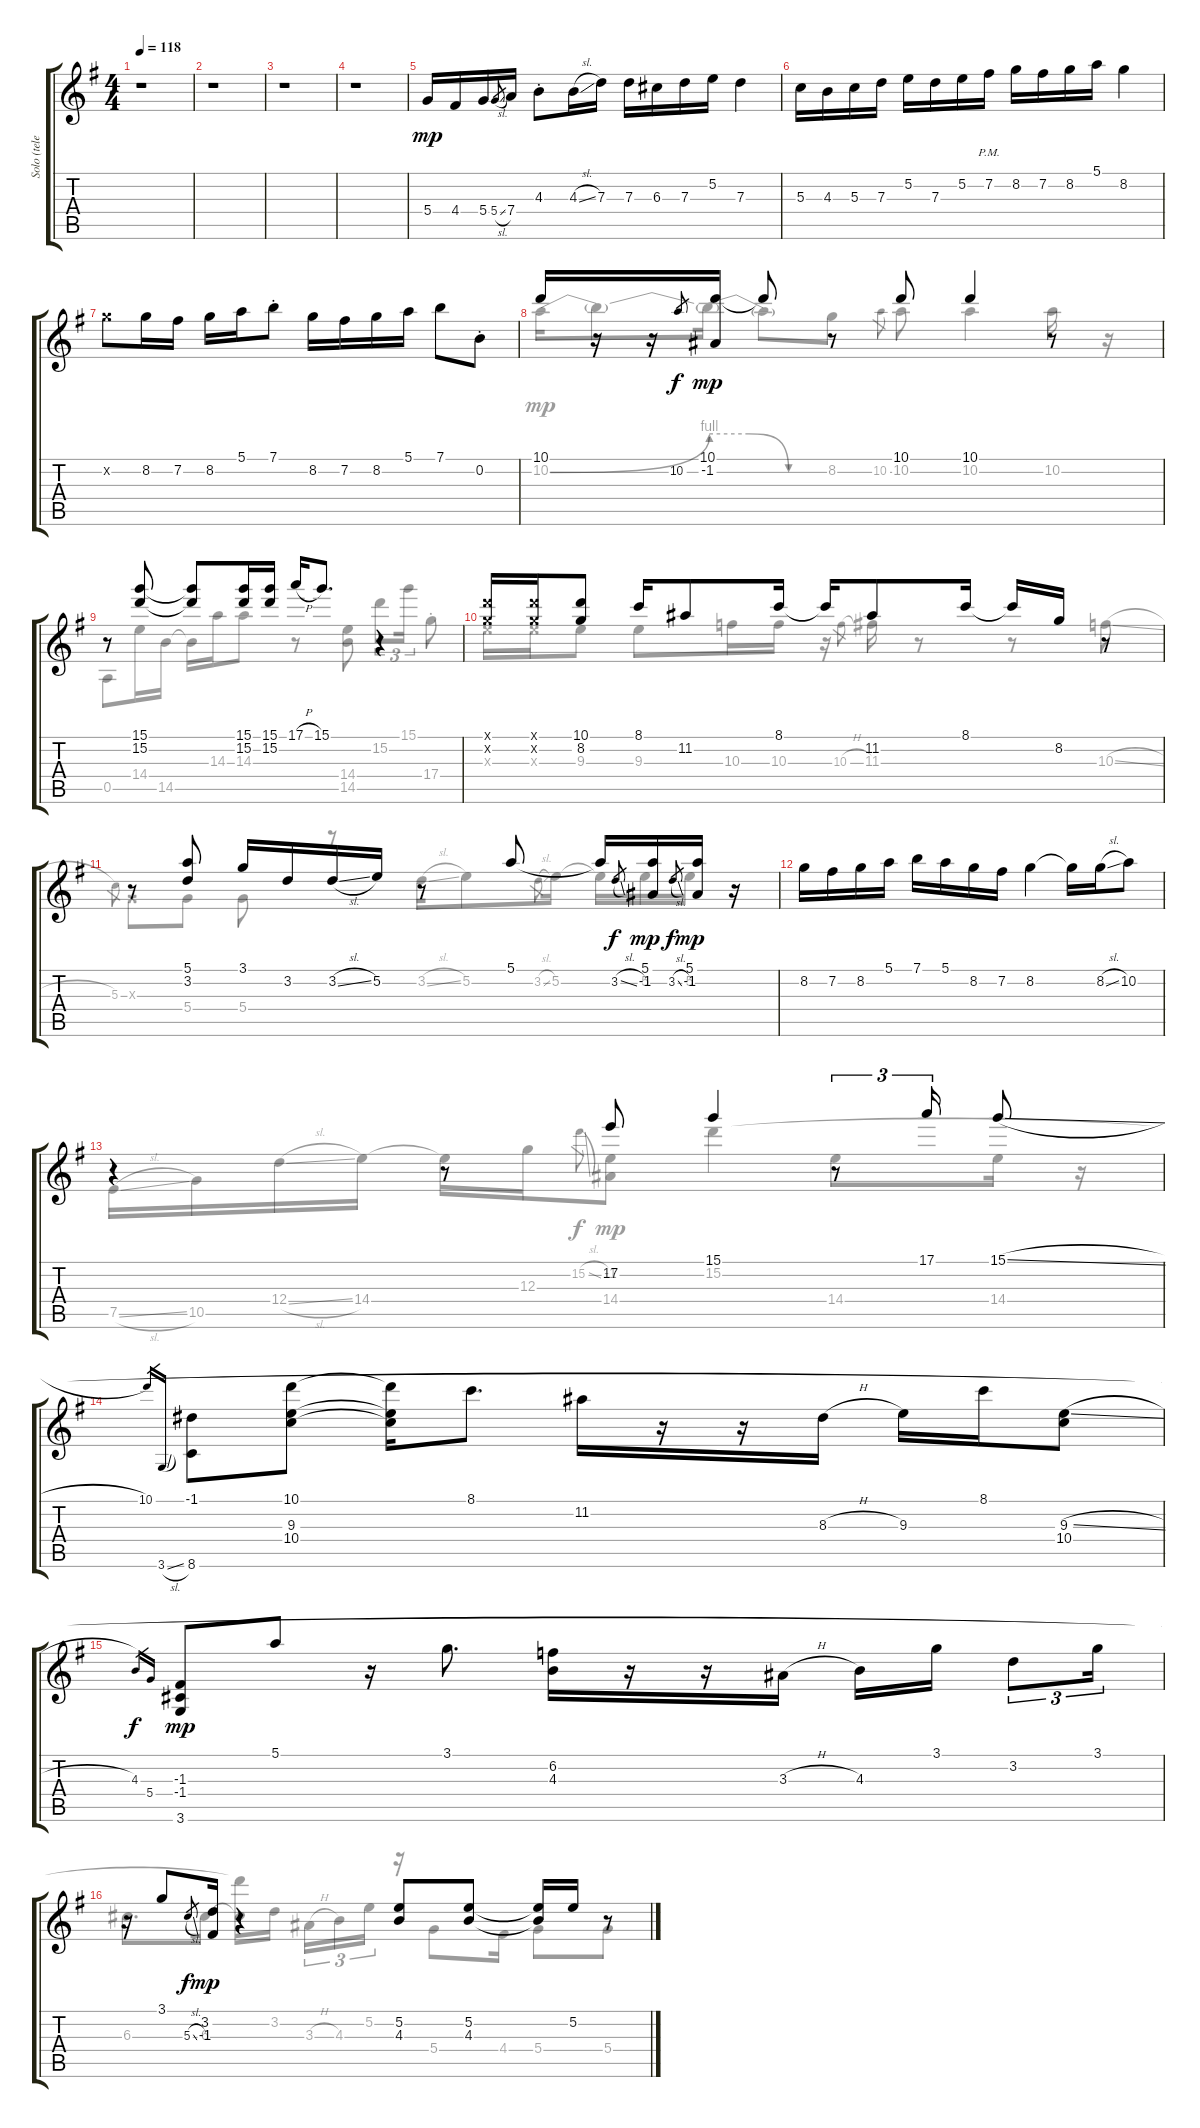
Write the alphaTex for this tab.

\track ("Solo (telecaster b-bender)" "Solo (tele") {instrument electricguitarclean}
\staff {score tabs}
\tuning (E4 B3 G3 D3 A2 E2) {hide}
\voice
\ts (4 4)
\tempo 118
\clef g2
\ks g
r.1{dy mp} |
r.1 |
r.1 |
r.1 |
5.4.16 4.4.16 5.4.16 5.4{sl}.8{gr} 7.4.16 4.3{st}.8 4.3{sl}.16 7.3.16 7.3.16 6.3.16 7.3.16 5.2.16 7.3.4 |
5.3.16 4.3.16 5.3.16 7.3.16 5.2.16 7.3.16 5.2.16 7.2{pm}.16 8.2.16 7.2.16 8.2.16 5.1.16 8.2.4 |
8.2{x}.8 8.2.16 7.2.16 8.2.16 5.1.16 7.1{st}.8 8.2.16 7.2.16 8.2.16 5.1.16 7.1.8 0.2{st}.8 |
10.1.16 r.16 r.16 10.2.8{gr dy f} (10.1 -1.2).16{dy mp} 10.1{t}.8 r.8 10.1.8 10.1.4 r.8 |
r.8 (15.1 15.2).8 (15.1{t} 15.2{t}).8 (15.1 15.2).16 (15.1 15.2).16 17.1{h}.16 15.1.8{d} r.4 |
(10.1{x} 8.2{x}).16 (10.1{x} 8.2{x}).16 (10.1 8.2).8 8.1.16 11.2.8 8.1.16 8.1{t}.16 11.2.8 8.1.16 8.1{t}.16 8.2.16 r.8 |
r.8 (5.1 3.2).8 3.1.16 3.2.16 3.2{sl}.16 5.2.16 r.8 5.1.8 5.1{t}.16 3.2{sl}.8{gr dy f} (5.1 -1.2).16{dy mp} 3.2{sl}.8{gr dy f} (5.1 -1.2).16{dy mp} r.16 |
8.2.16 7.2.16 8.2.16 5.1.16 7.1.16 5.1.16 8.2.16 7.2.16 8.2.4 8.2{t}.16 8.2{sl}.16 10.2.8 |
r.4 r.8 17.2.8 15.1.4 r.8{tu (3 2)} 17.1.16{tu (3 2)} 15.1{sl}.8 |
10.1.16{gr} 3.6{sl}.16{gr} (-1.1 8.6).8 (10.1 9.3 10.4).8 (10.1{t} 9.3{t} 10.4{t}).16 8.1.8{d} 11.2.16 r.16 r.16 8.3{h}.16 9.3.16 8.1.16 (9.3{sl} 10.4).8 |
4.3.16{gr dy f} 5.4.16{gr} (-1.3 -1.4 3.6).8{dy mp} 5.1.8 r.16 3.1.8{d} (6.2 4.3).16 r.16 r.16 3.3{h}.16 4.3.16 3.1.16 3.2.8{tu (3 2)} 3.1.16{tu (3 2)} |
r.16 3.1.8 5.3{sl}.8{gr dy f} (3.2 -1.3).16{dy mp} r.4 (5.2 4.3).8 (5.2 4.3).8 (5.2{t} 4.3{t}).16 5.2.16 r.8
\voice
\clef g2
\ottava regular
\simile none
\ks g
|
|
|
|
|
|
|
10.2{be (bend 0 0 60 4)}.16 10.2{t}.8 10.2{be (custom 0 4 20 4 40 0 60 0) t}.16 10.2{t}.8 8.2.8 10.2.8{gr} 10.2.8 10.2.4 10.2.16 r.16 |
0.5.8 14.4.16 14.5.16 14.5{t}.16 14.3.16 14.3.8 r.8 (14.4 14.5).8 15.2.8{tu (3 2)} 15.1.16{tu (3 2)} 17.4{st}.8 |
9.3{x}.16 9.3{x}.16 9.3.8 9.3.8 10.3.16 10.3.16 r.16 10.3{h}.8{gr} 11.3.16 r.8 r.8 10.3{sl}.8 |
5.3.8{gr} 0.3{x}.8 5.4.8 5.4.8 r.8 3.2{sl}.16 5.2.8 3.2{sl}.8{gr} 5.2.16 5.2{t}.16 5.2.16 5.2.16 r.16 |
|
7.5{sl}.16 10.5.16 12.4{sl}.16 14.4.16 14.4{t}.16 12.3.16 15.2{sl}.8{gr dy f} (-1.2 14.4).8{dy mp} 15.2.4 14.4.8 14.4.16 r.16 |
|
|
6.3.8{d} 6.3.16 (15.2{t} 6.3{t}).16 3.2.16{beam splitsecondary} 3.3{h}.16{tu (3 2)} 4.3.16{tu (3 2)} 5.2.16{tu (3 2)} r.16 5.4.8 4.4.16 5.4.8 5.4.8
